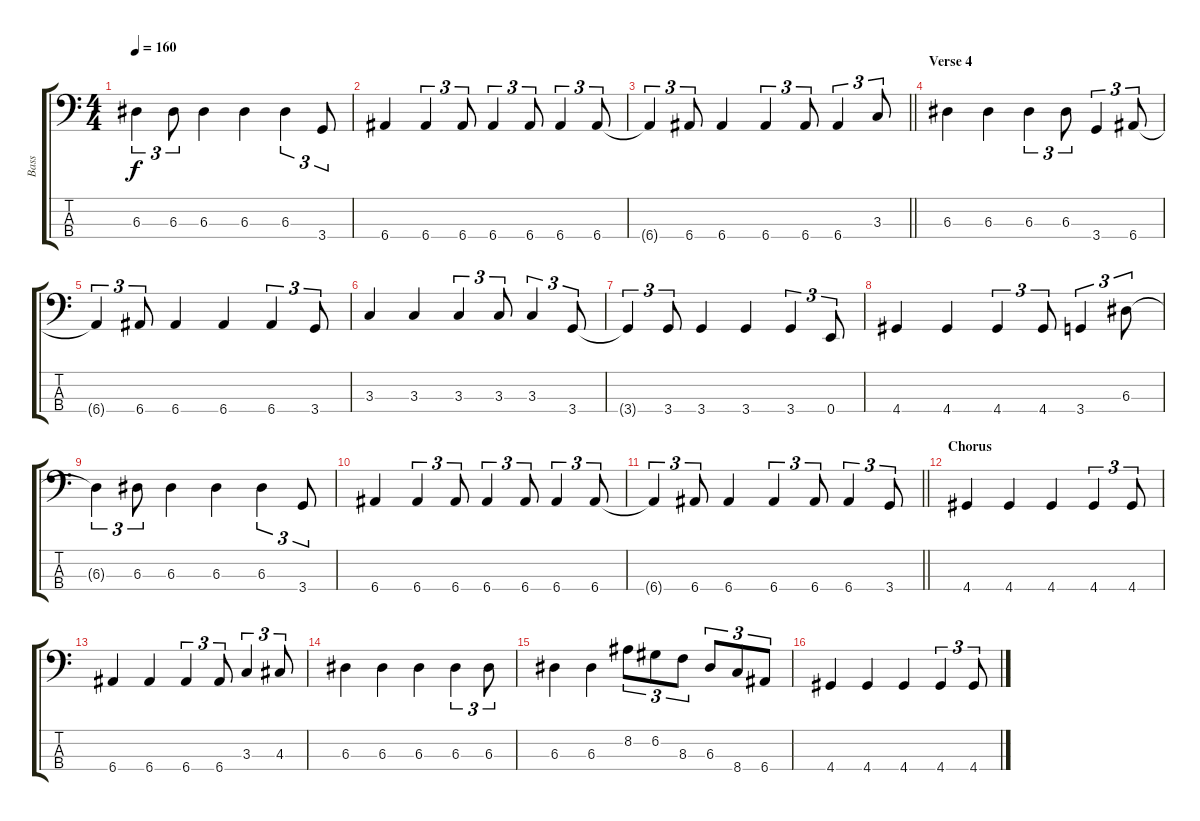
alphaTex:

\track ("Bass" "Bass") {instrument electricbasspick}
\staff {score tabs}
\tuning (G2 D2 A1 E1) {hide}
\ts (4 4)
\tempo 160
\clef f4
\ks c
6.3{t}.4{tu (3 2) dy f} 6.3.8{tu (3 2)} 6.3.4 6.3.4 6.3.4{tu (3 2)} 3.4.8{tu (3 2)} |
6.4.4 6.4.4{tu (3 2)} 6.4.8{tu (3 2)} 6.4.4{tu (3 2)} 6.4.8{tu (3 2)} 6.4.4{tu (3 2)} 6.4.8{tu (3 2)} |
\barLineRight lightlight
6.4{t}.4{tu (3 2)} 6.4.8{tu (3 2)} 6.4.4 6.4.4{tu (3 2)} 6.4.8{tu (3 2)} 6.4.4{tu (3 2)} 3.3.8{tu (3 2)} |
\section ("" "Verse 4")
6.3.4 6.3.4 6.3.4{tu (3 2)} 6.3.8{tu (3 2)} 3.4.4{tu (3 2)} 6.4.8{tu (3 2)} |
6.4{t}.4{tu (3 2)} 6.4.8{tu (3 2)} 6.4.4 6.4.4 6.4.4{tu (3 2)} 3.4.8{tu (3 2)} |
3.3.4 3.3.4 3.3.4{tu (3 2)} 3.3.8{tu (3 2)} 3.3.4{tu (3 2)} 3.4.8{tu (3 2)} |
3.4{t}.4{tu (3 2)} 3.4.8{tu (3 2)} 3.4.4 3.4.4 3.4.4{tu (3 2)} 0.4.8{tu (3 2)} |
4.4.4 4.4.4 4.4.4{tu (3 2)} 4.4.8{tu (3 2)} 3.4.4{tu (3 2)} 6.3.8{tu (3 2)} |
6.3{t}.4{tu (3 2)} 6.3.8{tu (3 2)} 6.3.4 6.3.4 6.3.4{tu (3 2)} 3.4.8{tu (3 2)} |
6.4.4 6.4.4{tu (3 2)} 6.4.8{tu (3 2)} 6.4.4{tu (3 2)} 6.4.8{tu (3 2)} 6.4.4{tu (3 2)} 6.4.8{tu (3 2)} |
\barLineRight lightlight
6.4{t}.4{tu (3 2)} 6.4.8{tu (3 2)} 6.4.4 6.4.4{tu (3 2)} 6.4.8{tu (3 2)} 6.4.4{tu (3 2)} 3.4.8{tu (3 2)} |
\section ("" "Chorus")
4.4.4 4.4.4 4.4.4 4.4.4{tu (3 2)} 4.4.8{tu (3 2)} |
6.4.4 6.4.4 6.4.4{tu (3 2)} 6.4.8{tu (3 2)} 3.3.4{tu (3 2)} 4.3.8{tu (3 2)} |
6.3.4 6.3.4 6.3.4 6.3.4{tu (3 2)} 6.3.8{tu (3 2)} |
6.3.4 6.3.4 8.2.8{tu (3 2)} 6.2.8{tu (3 2)} 8.3.8{tu (3 2)} 6.3.8{tu (3 2)} 8.4.8{tu (3 2)} 6.4.8{tu (3 2)} |
4.4.4 4.4.4 4.4.4 4.4.4{tu (3 2)} 4.4.8{tu (3 2)}
